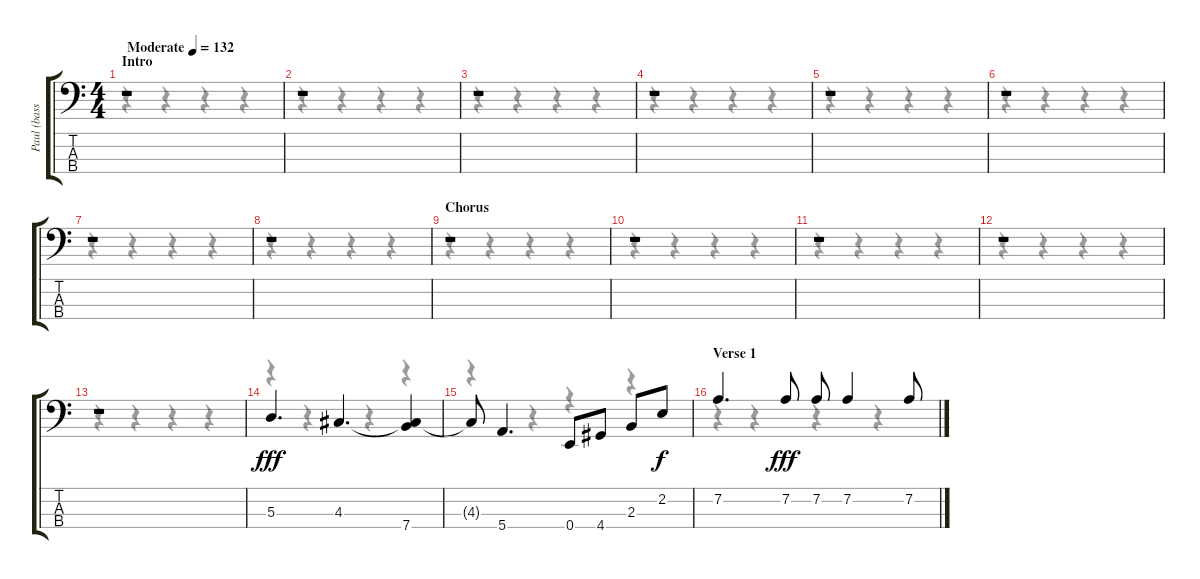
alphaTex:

\track ("Paul (bass)" "Paul (bass") {instrument electricbasspick}
\staff {score tabs}
\tuning (G2 D2 A1 E1) {hide}
\voice
\ts (4 4)
\section ("" "Intro                          ")
\tempo (132 "Moderate")
\clef f4
\ks c
r.1{dy fff instrument electricbasspick} |
r.1 |
r.1 |
r.1 |
r.1 |
r.1 |
r.1 |
r.1 |
\section ("" "Chorus")
r.1 |
r.1 |
r.1 |
r.1 |
r.1 |
5.3.4{d} 4.3.4{d} (4.3{t} 7.4).4 |
4.3{t}.8 5.4.4{d} 0.4.8 4.4.8 2.3.8 2.2.8{dy f} |
\section ("" "Verse 1")
7.2.4{d} 7.2.8{dy fff} 7.2.8 7.2.4 7.2.8
\voice
\clef f4
\ottava regular
\simile none
\ks c
r.4{dy f} r.4 r.4 r.4 |
r.4 r.4 r.4 r.4 |
r.4 r.4 r.4 r.4 |
r.4 r.4 r.4 r.4 |
r.4 r.4 r.4 r.4 |
r.4 r.4 r.4 r.4 |
r.4 r.4 r.4 r.4 |
r.4 r.4 r.4 r.4 |
r.4 r.4 r.4 r.4 |
r.4 r.4 r.4 r.4 |
r.4 r.4 r.4 r.4 |
r.4 r.4 r.4 r.4 |
r.4 r.4 r.4 r.4 |
r.4 r.4 r.4 r.4 |
r.4 r.4 r.4 r.4 |
r.4 r.4 r.4 r.4
